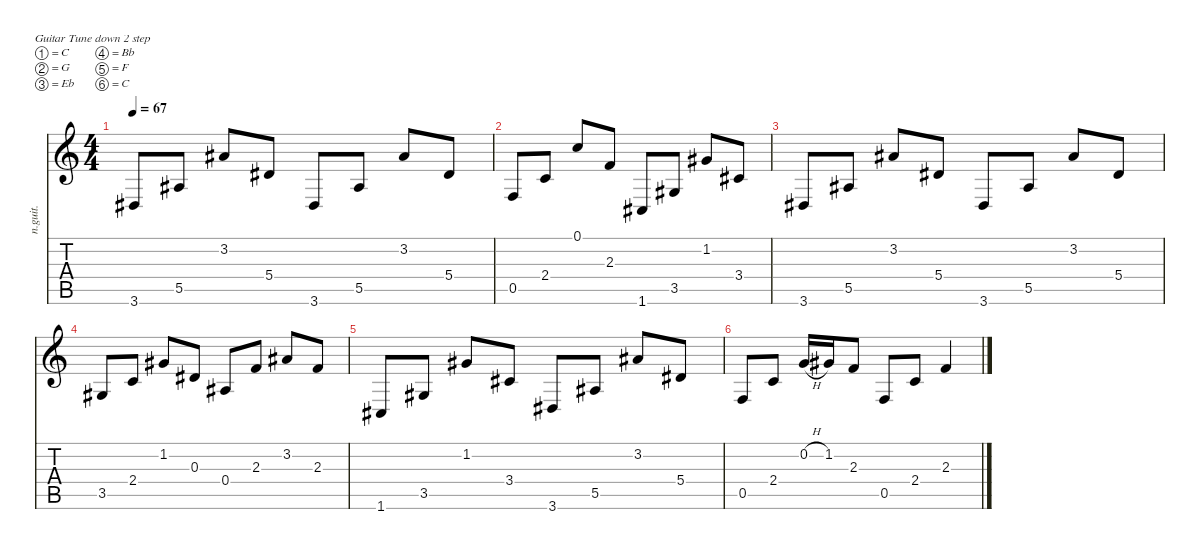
\defaultSystemsLayout 4
\hideDynamics
\bracketExtendMode nobrackets
\otherSystemsTrackNameOrientation horizontal
\track ("Nylon Guitar" "n.guit.") {instrument acousticguitarnylon}
\staff {score tabs}
\tuning (C4 G3 Eb3 Bb2 F2 C2)
\ts (4 4)
\tempo 67
\clef g2
\ks c
3.6{acc #}.8{dy mf beam Up} 5.5{acc #}.8{beam Up} 3.2{acc #}.8{beam Up} 5.4{acc #}.8{beam Up} 3.6{acc #}.8{beam Up} 5.5{acc #}.8{beam Up} 3.2{acc #}.8{beam Up} 5.4{acc #}.8{beam Up} |
0.5.8{beam Up} 2.4.8{beam Up} 0.1.8{beam Up} 2.3.8{beam Up} 1.6{acc #}.8{beam Up} 3.5{acc #}.8{beam Up} 1.2{acc #}.8{beam Up} 3.4{acc #}.8{beam Up} |
3.6{acc #}.8{beam Up} 5.5{acc #}.8{beam Up} 3.2{acc #}.8{beam Up} 5.4{acc #}.8{beam Up} 3.6{acc #}.8{beam Up} 5.5{acc #}.8{beam Up} 3.2{acc #}.8{beam Up} 5.4{acc #}.8{beam Up} |
3.5{acc #}.8{beam Up} 2.4.8{beam Up} 1.2{acc #}.8{beam Up} 0.3{acc #}.8{beam Up} 0.4{acc #}.8{beam Up} 2.3.8{beam Up} 3.2{acc #}.8{beam Up} 2.3.8{beam Up} |
1.6{acc #}.8{beam Up} 3.5{acc #}.8{beam Up} 1.2{acc #}.8{beam Up} 3.4{acc #}.8{beam Up} 3.6{acc #}.8{beam Up} 5.5{acc #}.8{beam Up} 3.2{acc #}.8{beam Up} 5.4{acc #}.8{beam Up} |
0.5.8{beam Up} 2.4.8{beam Up} 0.2{h}.16{beam Up} 1.2{acc #}.16{beam Up} 2.3.8{beam Up} 0.5.8{beam Up} 2.4.8{beam Up} 2.3.4{beam Up}
